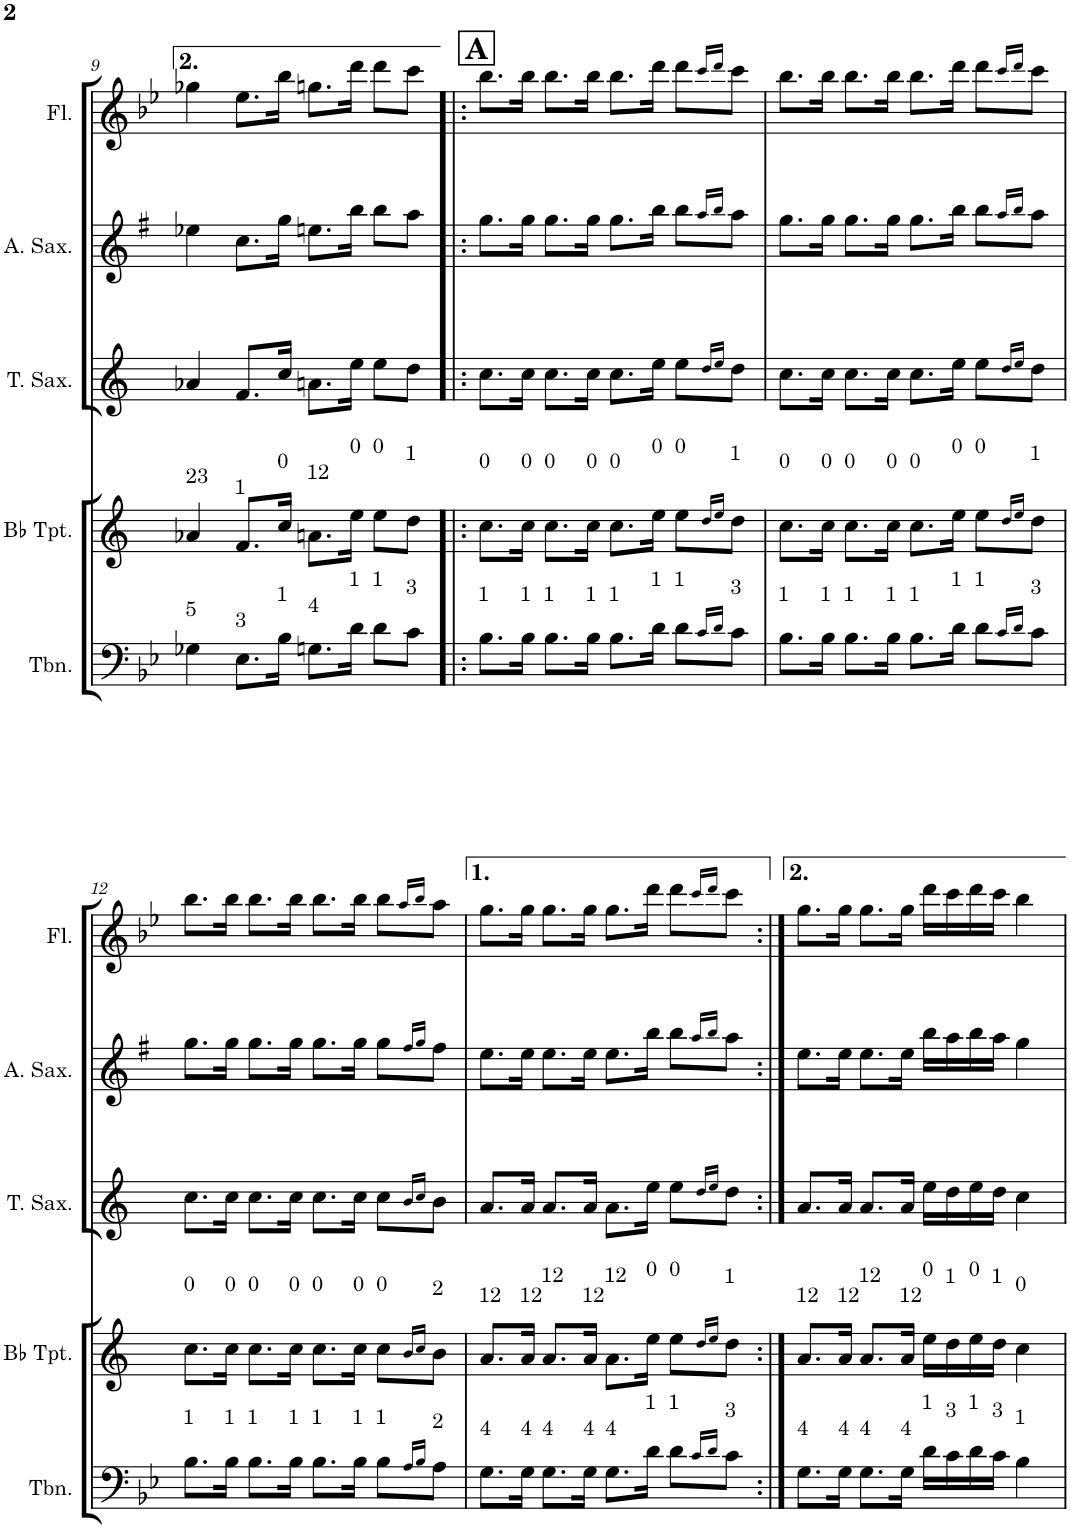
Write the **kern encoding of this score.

**kern	**kern	**kern	**kern	**kern
*part5	*part4	*part3	*part2	*part1
*staff5	*staff4	*staff3	*staff2	*staff1
*I"Trombone	*I"Bb Trumpet	*I"Tenor Saxophone	*I"Alto Saxophone	*I"Flute
*I'Tbn.	*I'Bb Tpt.	*I'T. Sax.	*I'A. Sax.	*I'Fl.
!!LO:PB:g=z
*clefF4	*clefG2	*clefG2	*clefG2	*clefG2
*	*Trd1c2	*Trd8c14	*Trd5c9	*
*k[b-e-]	*k[]	*k[]	*k[f#]	*k[b-e-]
*M4/4	*M4/4	*M4/4	*M4/4	*M4/4
=9	=9	=9	=9	=9
!	!LO:TX:a:t=23	!	!	!
!LO:TX:a:t=5	!	!	!	!
4G-X\	4a-X/	4a-X/	4ee-X\	4gg-X\
!	!LO:TX:a:t=1	!	!	!
!LO:TX:a:t=3	!	!	!	!
8.E-\L	8.f/L	8.f/L	8.cc\L	8.ee-\L
!	!LO:TX:a:t=0	!	!	!
!LO:TX:a:t=1	!	!	!	!
16B-\Jk	16cc/Jk	16cc/Jk	16gg\Jk	16bb-\Jk
!	!LO:TX:a:t=12	!	!	!
!LO:TX:a:t=4	!	!	!	!
8.Gn\L	8.an\L	8.an\L	8.een\L	8.ggn\L
!	!LO:TX:a:t=0	!	!	!
!LO:TX:a:t=1	!	!	!	!
16d\Jk	16ee\Jk	16ee\Jk	16bb\Jk	16ddd\Jk
!	!LO:TX:a:t=0	!	!	!
!LO:TX:a:t=1	!	!	!	!
8d\L	8ee\L	8ee\L	8bb\L	8ddd\L
!	!LO:TX:a:t=1	!	!	!
!LO:TX:a:t=3	!	!	!	!
8c\J	8dd\J	8dd\J	8aa\J	8ccc\J
!!LO:REH:place=s1:a:B:cj:fs=14:t=A
=10!|:	=10!|:	=10!|:	=10!|:	=10!|:
!	!LO:TX:a:t=0	!	!	!
!LO:TX:a:t=1	!	!	!	!
8.B-\L	8.cc\L	8.cc\L	8.gg\L	8.bb-\L
!	!LO:TX:a:t=0	!	!	!
!LO:TX:a:t=1	!	!	!	!
16B-\Jk	16cc\Jk	16cc\Jk	16gg\Jk	16bb-\Jk
!	!LO:TX:a:t=0	!	!	!
!LO:TX:a:t=1	!	!	!	!
8.B-\L	8.cc\L	8.cc\L	8.gg\L	8.bb-\L
!	!LO:TX:a:t=0	!	!	!
!LO:TX:a:t=1	!	!	!	!
16B-\Jk	16cc\Jk	16cc\Jk	16gg\Jk	16bb-\Jk
!	!LO:TX:a:t=0	!	!	!
!LO:TX:a:t=1	!	!	!	!
8.B-\L	8.cc\L	8.cc\L	8.gg\L	8.bb-\L
!	!LO:TX:a:t=0	!	!	!
!LO:TX:a:t=1	!	!	!	!
16d\Jk	16ee\Jk	16ee\Jk	16bb\Jk	16ddd\Jk
!	!LO:TX:a:t=0	!	!	!
!LO:TX:a:t=1	!	!	!	!
8d\L	8ee\L	8ee\L	8bb\L	8ddd\L
16qc/LL	16qdd/LL	16qdd/LL	16qaa/LL	16qccc/LL
16qd/JJ	16qee/JJ	16qee/JJ	16qbb/JJ	16qddd/JJ
!	!LO:TX:a:t=1	!	!	!
!LO:TX:a:t=3	!	!	!	!
8c\J	8dd\J	8dd\J	8aa\J	8ccc\J
=11	=11	=11	=11	=11
!	!LO:TX:a:t=0	!	!	!
!LO:TX:a:t=1	!	!	!	!
8.B-\L	8.cc\L	8.cc\L	8.gg\L	8.bb-\L
!	!LO:TX:a:t=0	!	!	!
!LO:TX:a:t=1	!	!	!	!
16B-\Jk	16cc\Jk	16cc\Jk	16gg\Jk	16bb-\Jk
!	!LO:TX:a:t=0	!	!	!
!LO:TX:a:t=1	!	!	!	!
8.B-\L	8.cc\L	8.cc\L	8.gg\L	8.bb-\L
!	!LO:TX:a:t=0	!	!	!
!LO:TX:a:t=1	!	!	!	!
16B-\Jk	16cc\Jk	16cc\Jk	16gg\Jk	16bb-\Jk
!	!LO:TX:a:t=0	!	!	!
!LO:TX:a:t=1	!	!	!	!
8.B-\L	8.cc\L	8.cc\L	8.gg\L	8.bb-\L
!	!LO:TX:a:t=0	!	!	!
!LO:TX:a:t=1	!	!	!	!
16d\Jk	16ee\Jk	16ee\Jk	16bb\Jk	16ddd\Jk
!	!LO:TX:a:t=0	!	!	!
!LO:TX:a:t=1	!	!	!	!
8d\L	8ee\L	8ee\L	8bb\L	8ddd\L
16qc/LL	16qdd/LL	16qdd/LL	16qaa/LL	16qccc/LL
16qd/JJ	16qee/JJ	16qee/JJ	16qbb/JJ	16qddd/JJ
!	!LO:TX:a:t=1	!	!	!
!LO:TX:a:t=3	!	!	!	!
8c\J	8dd\J	8dd\J	8aa\J	8ccc\J
!!LO:LB:g=z
=12	=12	=12	=12	=12
!	!LO:TX:a:t=0	!	!	!
!LO:TX:a:t=1	!	!	!	!
8.B-\L	8.cc\L	8.cc\L	8.gg\L	8.bb-\L
!	!LO:TX:a:t=0	!	!	!
!LO:TX:a:t=1	!	!	!	!
16B-\Jk	16cc\Jk	16cc\Jk	16gg\Jk	16bb-\Jk
!	!LO:TX:a:t=0	!	!	!
!LO:TX:a:t=1	!	!	!	!
8.B-\L	8.cc\L	8.cc\L	8.gg\L	8.bb-\L
!	!LO:TX:a:t=0	!	!	!
!LO:TX:a:t=1	!	!	!	!
16B-\Jk	16cc\Jk	16cc\Jk	16gg\Jk	16bb-\Jk
!	!LO:TX:a:t=0	!	!	!
!LO:TX:a:t=1	!	!	!	!
8.B-\L	8.cc\L	8.cc\L	8.gg\L	8.bb-\L
!	!LO:TX:a:t=0	!	!	!
!LO:TX:a:t=1	!	!	!	!
16B-\Jk	16cc\Jk	16cc\Jk	16gg\Jk	16bb-\Jk
!	!LO:TX:a:t=0	!	!	!
!LO:TX:a:t=1	!	!	!	!
8B-\L	8cc\L	8cc\L	8gg\L	8bb-\L
16qA/LL	16qb/LL	16qb/LL	16qff#/LL	16qaa/LL
16qB-/JJ	16qcc/JJ	16qcc/JJ	16qgg/JJ	16qbb-/JJ
!	!LO:TX:a:t=2	!	!	!
!LO:TX:a:t=2	!	!	!	!
8A\J	8b\J	8b\J	8ff#\J	8aa\J
=13	=13	=13	=13	=13
!	!LO:TX:a:t=12	!	!	!
!LO:TX:a:t=4	!	!	!	!
8.G\L	8.a/L	8.a/L	8.ee\L	8.gg\L
!	!LO:TX:a:t=12	!	!	!
!LO:TX:a:t=4	!	!	!	!
16G\Jk	16a/Jk	16a/Jk	16ee\Jk	16gg\Jk
!	!LO:TX:a:t=12	!	!	!
!LO:TX:a:t=4	!	!	!	!
8.G\L	8.a/L	8.a/L	8.ee\L	8.gg\L
!	!LO:TX:a:t=12	!	!	!
!LO:TX:a:t=4	!	!	!	!
16G\Jk	16a/Jk	16a/Jk	16ee\Jk	16gg\Jk
!	!LO:TX:a:t=12	!	!	!
!LO:TX:a:t=4	!	!	!	!
8.G\L	8.a\L	8.a\L	8.ee\L	8.gg\L
!	!LO:TX:a:t=0	!	!	!
!LO:TX:a:t=1	!	!	!	!
16d\Jk	16ee\Jk	16ee\Jk	16bb\Jk	16ddd\Jk
!	!LO:TX:a:t=0	!	!	!
!LO:TX:a:t=1	!	!	!	!
8d\L	8ee\L	8ee\L	8bb\L	8ddd\L
16qc/LL	16qdd/LL	16qdd/LL	16qaa/LL	16qccc/LL
16qd/JJ	16qee/JJ	16qee/JJ	16qbb/JJ	16qddd/JJ
!	!LO:TX:a:t=1	!	!	!
!LO:TX:a:t=3	!	!	!	!
8c\J	8dd\J	8dd\J	8aa\J	8ccc\J
=14:|!	=14:|!	=14:|!	=14:|!	=14:|!
!	!LO:TX:a:t=12	!	!	!
!LO:TX:a:t=4	!	!	!	!
8.G\L	8.a/L	8.a/L	8.ee\L	8.gg\L
!	!LO:TX:a:t=12	!	!	!
!LO:TX:a:t=4	!	!	!	!
16G\Jk	16a/Jk	16a/Jk	16ee\Jk	16gg\Jk
!	!LO:TX:a:t=12	!	!	!
!LO:TX:a:t=4	!	!	!	!
8.G\L	8.a/L	8.a/L	8.ee\L	8.gg\L
!	!LO:TX:a:t=12	!	!	!
!LO:TX:a:t=4	!	!	!	!
16G\Jk	16a/Jk	16a/Jk	16ee\Jk	16gg\Jk
!	!LO:TX:a:t=0	!	!	!
!LO:TX:a:t=1	!	!	!	!
16d\LL	16ee\LL	16ee\LL	16bb\LL	16ddd\LL
!	!LO:TX:a:t=1	!	!	!
!LO:TX:a:t=3	!	!	!	!
16c\	16dd\	16dd\	16aa\	16ccc\
!	!LO:TX:a:t=0	!	!	!
!LO:TX:a:t=1	!	!	!	!
16d\	16ee\	16ee\	16bb\	16ddd\
!	!LO:TX:a:t=1	!	!	!
!LO:TX:a:t=3	!	!	!	!
16c\JJ	16dd\JJ	16dd\JJ	16aa\JJ	16ccc\JJ
!	!LO:TX:a:t=0	!	!	!
!LO:TX:a:t=1	!	!	!	!
4B-\	4cc\	4cc\	4gg\	4bb-\
=	=	=	=	=
*-	*-	*-	*-	*-
